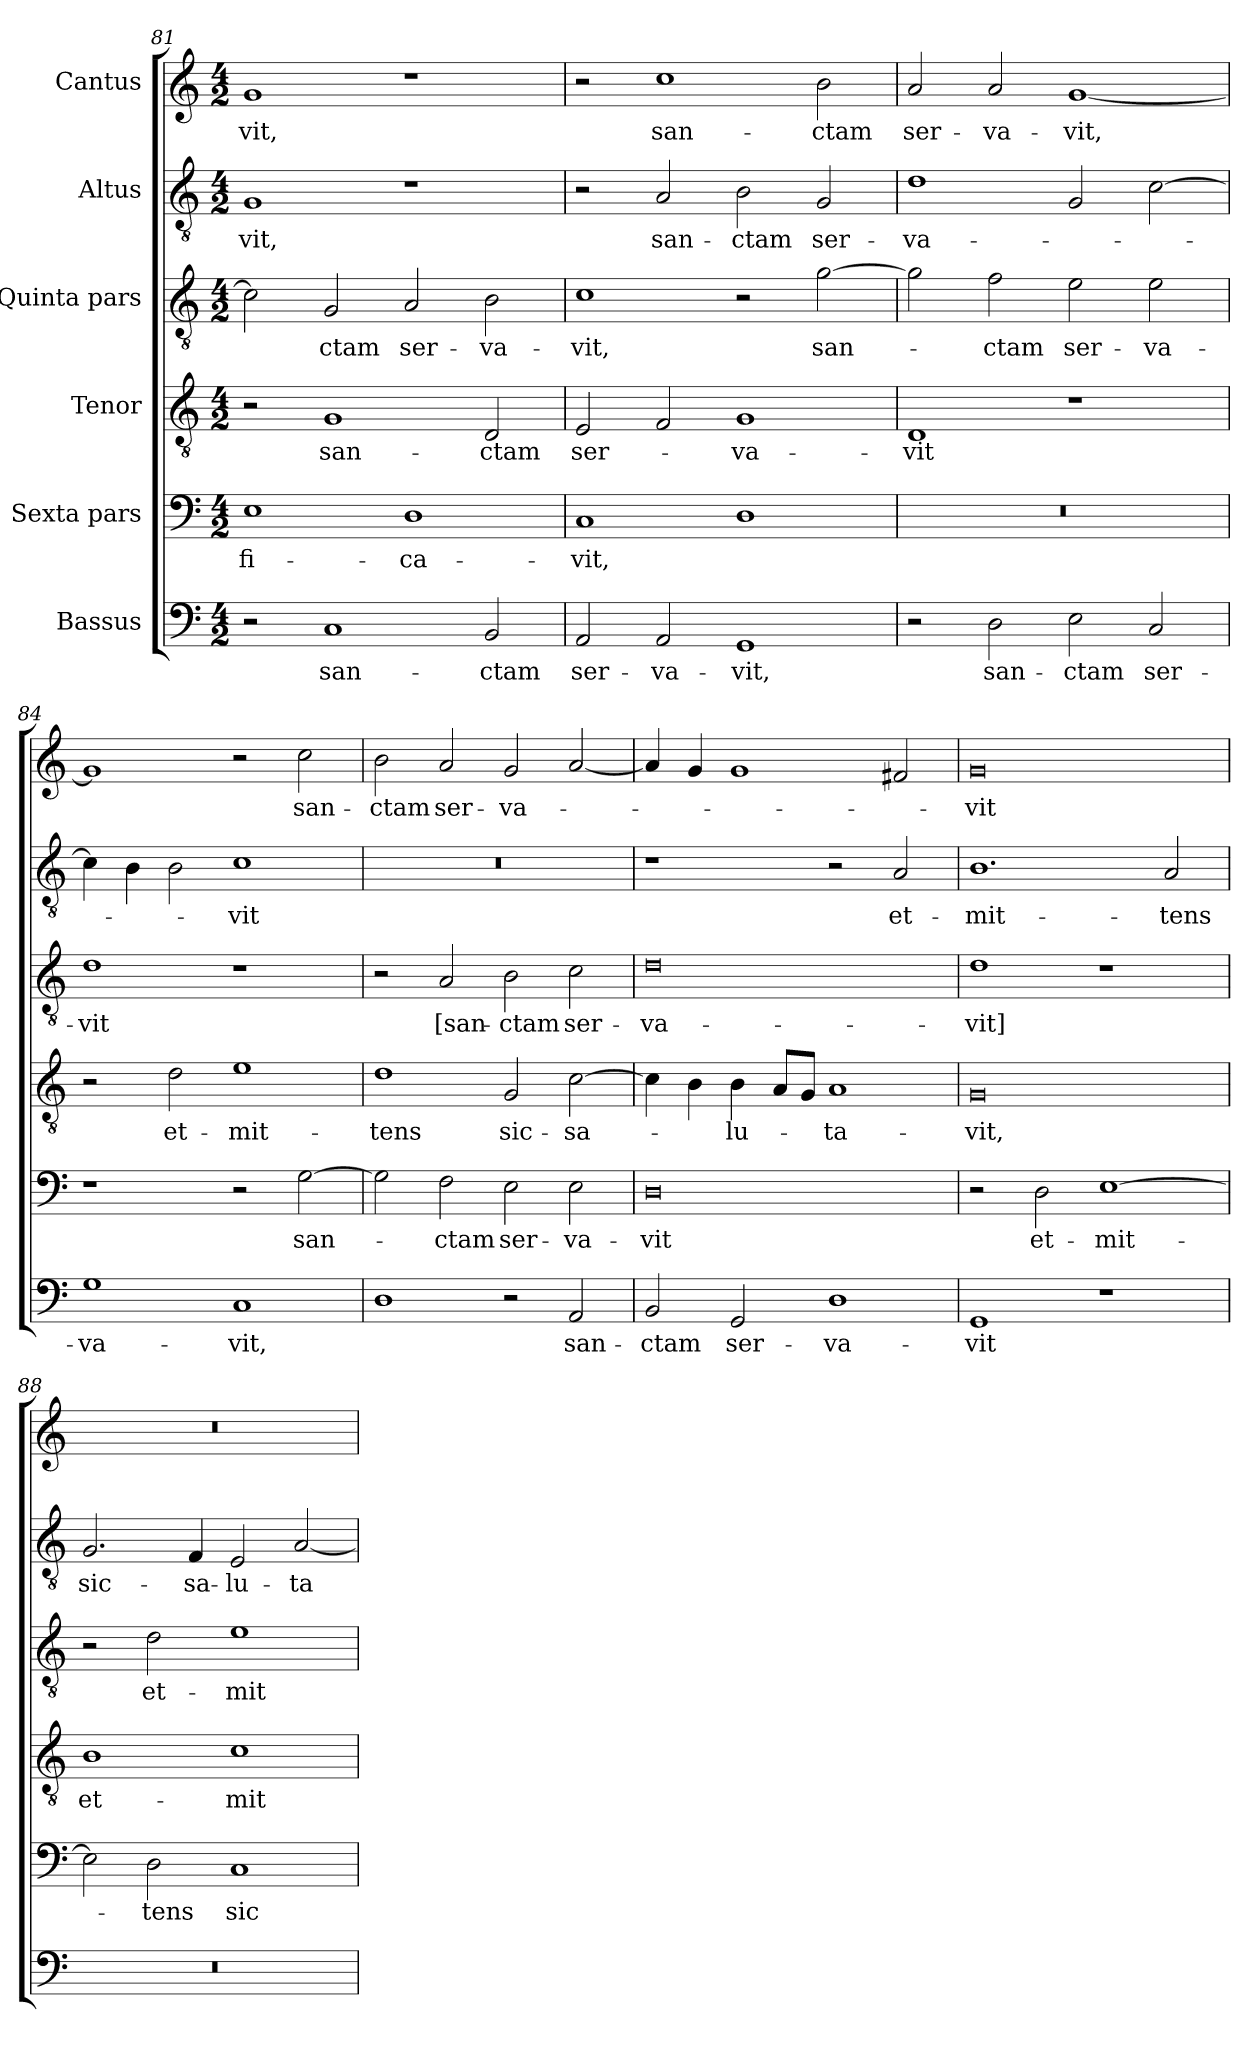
**kern	**text	**kern	**text	**kern	**text	**kern	**text	**kern	**text	**kern	**text
*part6	*part6	*part5	*part5	*part4	*part4	*part3	*part3	*part2	*part2	*part1	*part1
*staff6	*staff6	*staff5	*staff5	*staff4	*staff4	*staff3	*staff3	*staff2	*staff2	*staff1	*staff1
*I"Bassus	*	*I"Sexta pars	*	*I"Tenor	*	*I"Quinta pars	*	*I"Altus	*	*I"Cantus	*
*clefF4	*	*clefF4	*	*clefGv2	*	*clefGv2	*	*clefGv2	*	*clefG2	*
*k[]	*	*k[]	*	*k[]	*	*k[]	*	*k[]	*	*k[]	*
*M4/2	*	*M4/2	*	*M4/2	*	*M4/2	*	*M4/2	*	*M4/2	*
=81	=81	=81	=81	=81	=81	=81	=81	=81	=81	=81	=81
2r	.	1E\	-fi-	2r	.	2c\]	.	1G/	-vit,	1g/	-vit,
1C/	san-	.	.	1G/	san-	2G/	-ctam	.	.	.	.
.	.	1D\	-ca-	.	.	2A/	ser-	1r	.	1r	.
2BB/	-ctam	.	.	2D/	-ctam	2B\	-va-	.	.	.	.
=82	=82	=82	=82	=82	=82	=82	=82	=82	=82	=82	=82
2AA/	ser-	1C/	-vit,	2E/	ser-	1c\	-vit,	2r	.	2r	.
2AA/	-va-	.	.	2F/	.	.	.	2A/	san-	1cc\	san-
1GG/	-vit,	1D\	.	1G/	-va-	2r	.	2B\	-ctam	.	.
.	.	.	.	.	.	[2g\	san-	2G/	ser-	2b\	-ctam
=83	=83	=83	=83	=83	=83	=83	=83	=83	=83	=83	=83
2r	.	0r	.	1D/	-vit	2g\]	.	1d\	-va-	2a/	ser-
2D\	san-	.	.	.	.	2f\	-ctam	.	.	2a/	-va-
2E\	-ctam	.	.	1r	.	2e\	ser-	2G/	.	[1g/	-vit,
2C/	ser-	.	.	.	.	2e\	-va-	[2c\	.	.	.
=84	=84	=84	=84	=84	=84	=84	=84	=84	=84	=84	=84
1G\	-va-	1r	.	2r	.	1d\	-vit	4c\]	.	1g/]	.
.	.	.	.	.	.	.	.	4B\	.	.	.
.	.	.	.	2d\	et-	.	.	2B\	.	.	.
1C/	-vit,	2r	.	1e\	mit-	1r	.	1c\	-vit	2r	.
.	.	[2G\	san-	.	.	.	.	.	.	2cc\	san-
=85	=85	=85	=85	=85	=85	=85	=85	=85	=85	=85	=85
1D\	.	2G\]	.	1d\	-tens	2r	.	0r	.	2b\	-ctam
.	.	2F\	-ctam	.	.	2A/	[san-	.	.	2a/	ser-
2r	.	2E\	ser-	2G/	sic-	2B\	-ctam	.	.	2g/	-va-
2AA/	san-	2E\	-va-	[2c\	sa-	2c\	ser-	.	.	[2a/	.
=86	=86	=86	=86	=86	=86	=86	=86	=86	=86	=86	=86
2BB/	-ctam	0D\	-vit	4c\]	.	0d\	-va-	1r	.	4a/]	.
.	.	.	.	4B\	.	.	.	.	.	4g/	.
2GG/	ser-	.	.	4B\	-lu-	.	.	.	.	1g/	.
.	.	.	.	8A/L	.	.	.	.	.	.	.
.	.	.	.	8G/J	.	.	.	.	.	.	.
1D\	-va-	.	.	1A/	-ta-	.	.	2r	.	.	.
.	.	.	.	.	.	.	.	2A/	et-	2f#X/	.
=87	=87	=87	=87	=87	=87	=87	=87	=87	=87	=87	=87
1GG/	-vit	2r	.	0G/	-vit,	1d\	-vit]	1.B\	mit-	0g/	-vit
.	.	2D\	et-	.	.	.	.	.	.	.	.
1r	.	[1E\	mit-	.	.	1r	.	.	.	.	.
.	.	.	.	.	.	.	.	2A/	-tens	.	.
=88	=88	=88	=88	=88	=88	=88	=88	=88	=88	=88	=88
0r	.	2E\]	.	1B\	et-	2r	.	2.G/	sic-	0r	.
.	.	2D\	-tens	.	.	2d\	et-	.	.	.	.
.	.	.	.	.	.	.	.	4F/	sa-	.	.
.	.	1C/	sic-	1c\	mit-	1e\	mit-	2E/	-lu-	.	.
.	.	.	.	.	.	.	.	[2A/	-ta-	.	.
=	=	=	=	=	=	=	=	=	=	=	=
*-	*-	*-	*-	*-	*-	*-	*-	*-	*-	*-	*-
